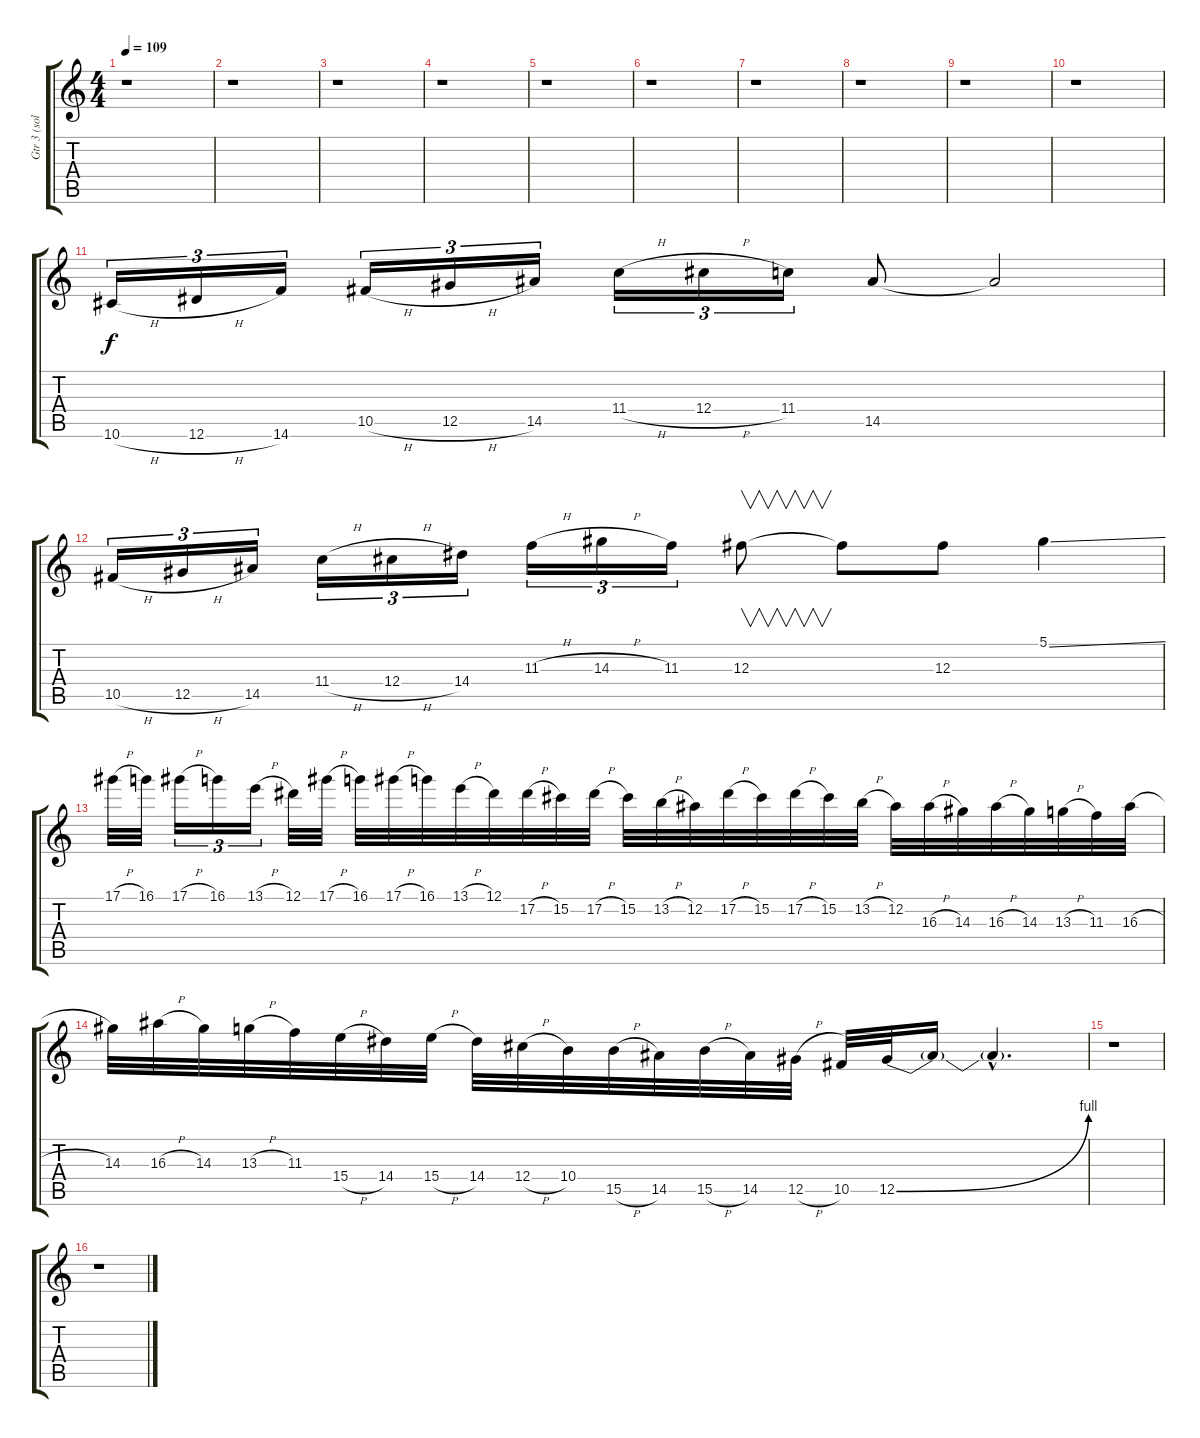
\track ("Gtr 3 (solo)" "Gtr 3 (sol") {instrument distortionguitar}
\staff {score tabs}
\tuning (Eb4 Bb3 Gb3 Db3 Ab2 Eb2) {hide}
\ts (4 4)
\tempo 109
\clef g2
\ks c
r.1{dy f} |
r.1 |
r.1 |
r.1 |
r.1 |
r.1 |
r.1 |
r.1 |
r.1 |
r.1 |
10.6{h}.16{tu (3 2)} 12.6{h}.16{tu (3 2)} 14.6.16{tu (3 2)} 10.5{h}.16{tu (3 2)} 12.5{h}.16{tu (3 2)} 14.5.16{tu (3 2)} 11.4{h}.16{tu (3 2)} 12.4{h}.16{tu (3 2)} 11.4.16{tu (3 2)} 14.5.8 14.5{t}.2 |
10.5{h}.16{tu (3 2)} 12.5{h}.16{tu (3 2)} 14.5.16{tu (3 2)} 11.4{h}.16{tu (3 2)} 12.4{h}.16{tu (3 2)} 14.4.16{tu (3 2)} 11.3{h}.16{tu (3 2)} 14.3{h}.16{tu (3 2)} 11.3.16{tu (3 2)} 12.3.8{v} 12.3{t}.8 12.3.8 5.1{ss}.4 |
17.1{h}.32 16.1.32 17.1{h}.16{tu (3 2)} 16.1.16{tu (3 2)} 13.1{h}.16{tu (3 2)} 12.1.32 17.1{h}.32 16.1.32 17.1{h}.32 16.1.32 13.1{h}.32 12.1.32 17.2{h}.32 15.2.32 17.2{h}.32 15.2.32 13.2{h}.32 12.2.32 17.2{h}.32 15.2.32 17.2{h}.32 15.2.32 13.2{h}.32 12.2.32 16.3{h}.32 14.3.32 16.3{h}.32 14.3.32 13.3{h}.32 11.3.32 16.3{h}.32 |
14.3.32 16.3{h}.32 14.3.32 13.3{h}.32 11.3.32 15.4{h}.32 14.4.32 15.4{h}.32 14.4.32 12.4{h}.32 10.4.32 15.5{h}.32 14.5.32 15.5{h}.32 14.5.32 12.5{h}.32 10.5.32 12.5{be (bend 0 0 60 4)}.32 12.5{t}.16 12.5{hac t}.4{d} |
r.1 |
r.1
